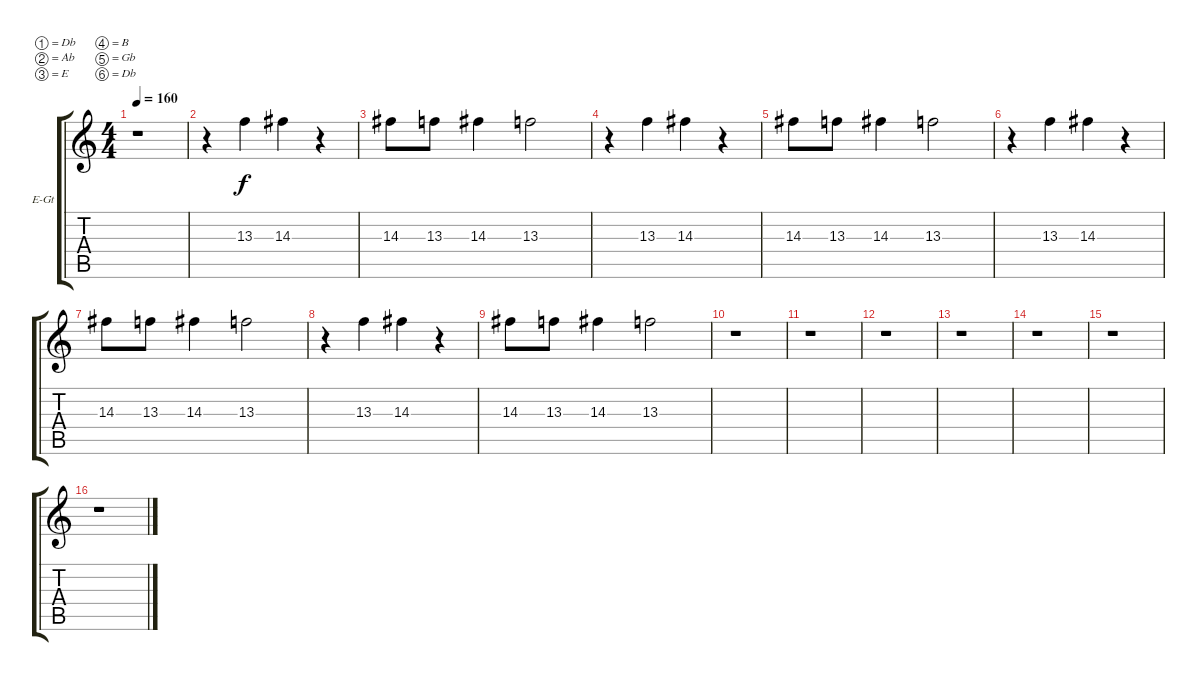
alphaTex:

\bracketExtendMode groupsimilarinstruments
\firstSystemTrackNameOrientation horizontal
\otherSystemsTrackNameOrientation horizontal
\track ("Guitar III" "E-Gt") {instrument overdrivenguitar}
\staff {score tabs}
\tuning (Db4 Ab3 E3 B2 Gb2 Db2)
\ts (4 4)
\tempo 160
\clef g2
\ks c
r.1{dy f} |
r.4 13.3.4 14.3.4 r.4 |
14.3.8 13.3.8 14.3.4 13.3.2 |
r.4 13.3.4 14.3.4 r.4 |
14.3.8 13.3.8 14.3.4 13.3.2 |
r.4 13.3.4 14.3.4 r.4 |
14.3.8 13.3.8 14.3.4 13.3.2 |
r.4 13.3.4 14.3.4 r.4 |
14.3.8 13.3.8 14.3.4 13.3.2 |
r.1 |
r.1 |
r.1 |
r.1 |
r.1 |
r.1 |
r.1
